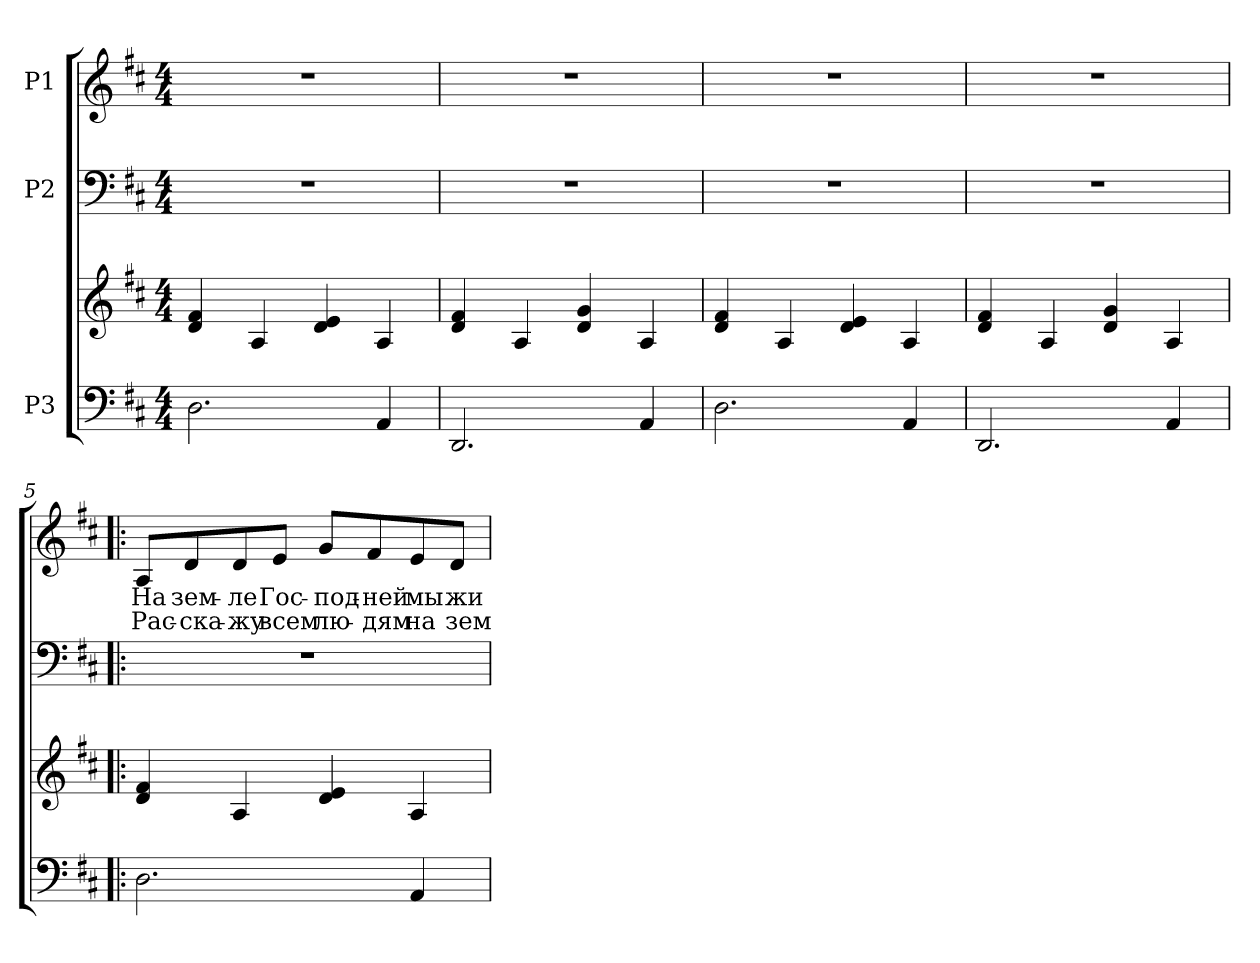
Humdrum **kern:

**kern	**kern	**kern	**kern	**text	**text
*part3	*part3	*part2	*part1	*part1	*part1
*staff4	*staff3	*staff2	*staff1	*staff1	*staff1
*I"P3	*	*I"P2	*I"P1	*	*
!!LO:PB:g=z
*clefF4	*clefG2	*clefF4	*clefG2	*	*
*k[f#c#]	*k[f#c#]	*k[f#c#]	*k[f#c#]	*	*
*D:	*D:	*D:	*D:	*	*
*M4/4	*M4/4	*M4/4	*M4/4	*	*
*MM100	*MM100	*MM100	*MM100	*	*
=1	=1	=1	=1	=1	=1
2.Di\	4di/ 4f#i	1r	1r	.	.
.	4Ai/	.	.	.	.
.	4di/ 4ei	.	.	.	.
4AAi/	4Ai/	.	.	.	.
=2	=2	=2	=2	=2	=2
2.DDi/	4di/ 4f#i	1r	1r	.	.
.	4Ai/	.	.	.	.
.	4di/ 4gi	.	.	.	.
4AAi/	4Ai/	.	.	.	.
=3	=3	=3	=3	=3	=3
2.Di\	4di/ 4f#i	1r	1r	.	.
.	4Ai/	.	.	.	.
.	4di/ 4ei	.	.	.	.
4AAi/	4Ai/	.	.	.	.
=4	=4	=4	=4	=4	=4
2.DDi/	4di/ 4f#i	1r	1r	.	.
.	4Ai/	.	.	.	.
.	4di/ 4gi	.	.	.	.
4AAi/	4Ai/	.	.	.	.
!!LO:LB:g=z
=5!|:	=5!|:	=5!|:	=5!|:	=5!|:	=5!|:
!	!	!	!	!LO:LY:b:color=#000000	!LO:LY:b:color=#000000
2.Di\	4di/ 4f#i	1r	8Ai/L	На	Рас-
!	!	!	!	!LO:LY:b:color=#000000	!LO:LY:b:color=#000000
.	.	.	8di/	зем-	-ска-
!	!	!	!	!LO:LY:b:color=#000000	!LO:LY:b:color=#000000
.	4Ai/	.	8di/	-ле	-жу
!	!	!	!	!LO:LY:b:color=#000000	!LO:LY:b:color=#000000
.	.	.	8ei/J	Гос-	всем
!	!	!	!	!LO:LY:b:color=#000000	!LO:LY:b:color=#000000
.	4di/ 4ei	.	8gi/L	-под-	лю-
!	!	!	!	!LO:LY:b:color=#000000	!LO:LY:b:color=#000000
.	.	.	8f#i/	-ней	-дям
!	!	!	!	!LO:LY:b:color=#000000	!LO:LY:b:color=#000000
4AAi/	4Ai/	.	8ei/	мы	на
!	!	!	!	!LO:LY:b:color=#000000	!LO:LY:b:color=#000000
.	.	.	8di/J	жи-	зем-
=	=	=	=	=	=
*-	*-	*-	*-	*-	*-
